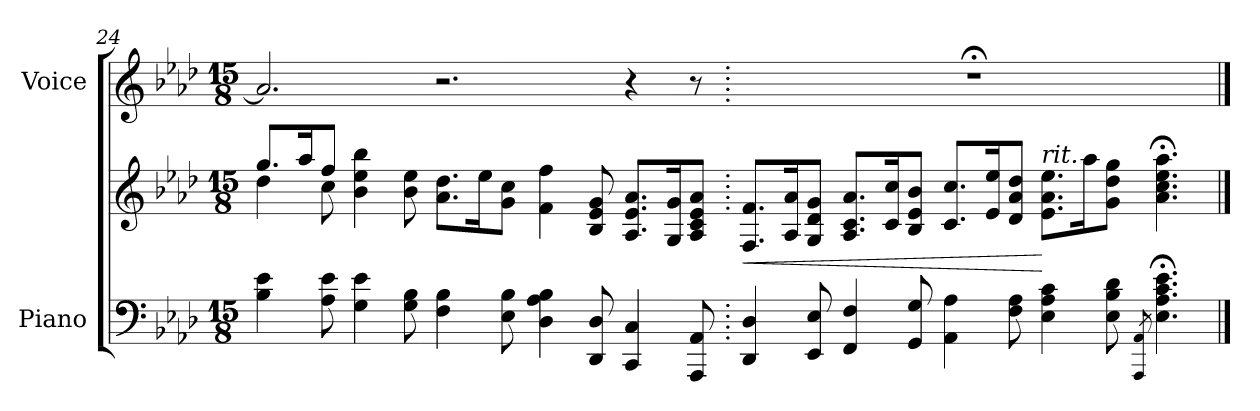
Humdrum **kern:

**kern	**kern	**dynam	**kern
*part2	*part2	*part2	*part1
*staff3	*staff2	*staff2/3	*staff1
*I"Piano	*	*	*I"Voice
*I'Pno	*	*	*
*clefF4	*clefG2	*	*clefG2
*k[b-e-a-d-]	*k[b-e-a-d-]	*	*k[b-e-a-d-]
*M15/8	*M15/8	*	*M15/8
=24	=24	=24	=24
*	*^	*	*
4B-\ 4e-\	8.gg/L	4dd-\	.	2.a-/]
.	16aa-/K	.	.	.
8A-\ 8e-\	8ff/J	8cc\	.	.
4G\ 4e-\	4b-\ 4ee-\ 4bb-\	1.ryy	.	.
8G\ 8B-\	8b-\ 8ee-\	.	.	.
4F\ 4B-\	8.a-\ 8.dd-\L	.	.	2.r
.	16ee-\K	.	.	.
8E-\ 8B-\	8g\ 8cc\J	.	.	.
4D-\ 4A-\ 4B-\	4f\ 4ff\	.	.	.
8DD-/ 8D-/	8B-/ 8e-/ 8g/	.	.	.
4CC/ 4C/	8.A-/ 8.e-/ 8.a-/L	.	.	4r
.	16G/ 16g/K	.	.	.
8AAA-/ 8AA-/	8A-/ 8c/ 8e-/ 8a-/J	.	.	8r
*	*v	*v	*	*
=25.	=25.	=25.	=25.
!	!	!LO:HP:b	!
4DD-/ 4D-/	8.F/ 8.f/L	<	1...r;<
.	16A-/ 16a-/K	.	.
8EE-/ 8E-/	8G/ 8d-/ 8g/J	.	.
4FF/ 4F/	8.A-/ 8.c/ 8.a-/L	.	.
.	16c/ 16cc/K	.	.
8GG/ 8G/	8B-/ 8e-/ 8b-/J	.	.
4AA-\ 4A-\	8.c/ 8.cc/L	.	.
.	16e-/ 16ee-/K	.	.
8F\ 8A-\	8d-/ 8a-/ 8dd-/J	.	.
!	!LO:TX:i:t=rit.	!	!
4E-\ 4A-\ 4c\	8.e-\ 8.a-\ 8.ee-\L	[	.
.	16aa-\K	.	.
8E-\ 8B-\ 8d-\	8g\ 8dd-\ 8gg\J	.	.
8qAAA-/ 8qAA-/	.	.	.
4.E-\;< 4.A-\;< 4.c\;< 4.e-\;<	4.a-\;< 4.cc\;< 4.ee-\;< 4.aa-\;<	.	.
==	==	==	==
*-	*-	*-	*-
